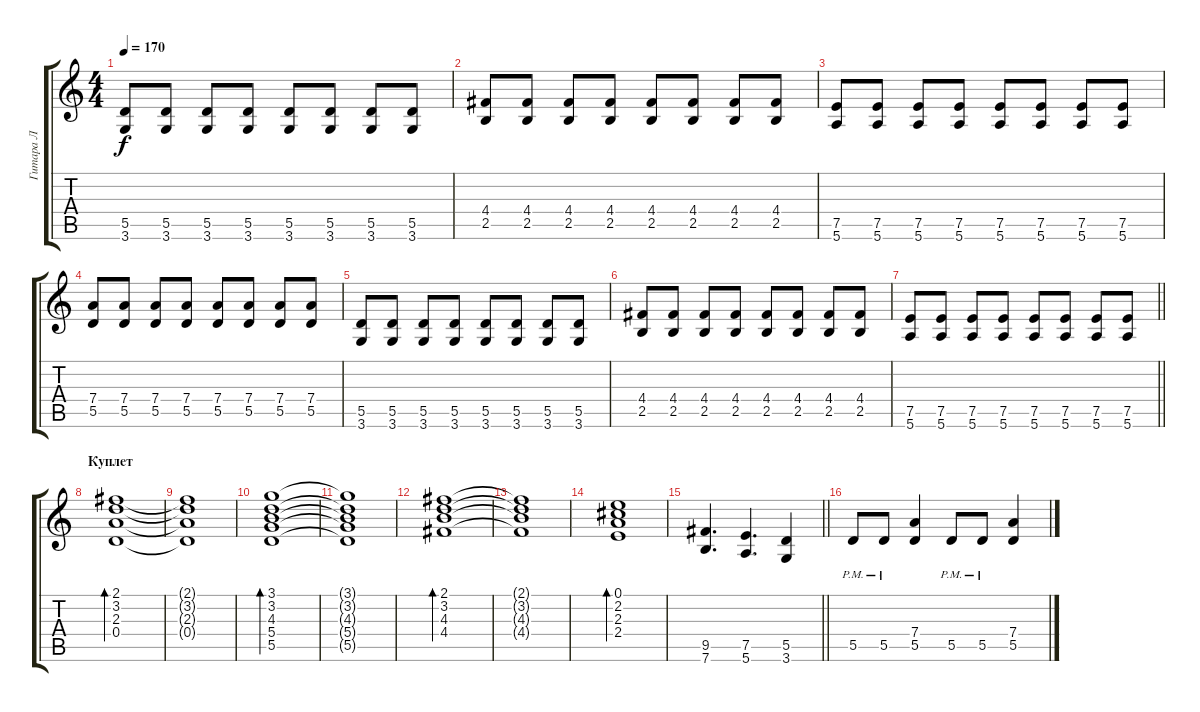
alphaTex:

\track ("Гитара Л" "Гитара Л") {instrument distortionguitar}
\staff {score tabs}
\tuning (E4 B3 G3 D3 A2 E2) {hide}
\ts (4 4)
\tempo 170
\clef g2
\ks c
(5.5 3.6).8{dy f} (5.5 3.6).8 (5.5 3.6).8 (5.5 3.6).8 (5.5 3.6).8 (5.5 3.6).8 (5.5 3.6).8 (5.5 3.6).8 |
(4.4 2.5).8 (4.4 2.5).8 (4.4 2.5).8 (4.4 2.5).8 (4.4 2.5).8 (4.4 2.5).8 (4.4 2.5).8 (4.4 2.5).8 |
(7.5 5.6).8 (7.5 5.6).8 (7.5 5.6).8 (7.5 5.6).8 (7.5 5.6).8 (7.5 5.6).8 (7.5 5.6).8 (7.5 5.6).8 |
(7.4 5.5).8 (7.4 5.5).8 (7.4 5.5).8 (7.4 5.5).8 (7.4 5.5).8 (7.4 5.5).8 (7.4 5.5).8 (7.4 5.5).8 |
(5.5 3.6).8 (5.5 3.6).8 (5.5 3.6).8 (5.5 3.6).8 (5.5 3.6).8 (5.5 3.6).8 (5.5 3.6).8 (5.5 3.6).8 |
(4.4 2.5).8 (4.4 2.5).8 (4.4 2.5).8 (4.4 2.5).8 (4.4 2.5).8 (4.4 2.5).8 (4.4 2.5).8 (4.4 2.5).8 |
\barLineRight lightlight
(7.5 5.6).8 (7.5 5.6).8 (7.5 5.6).8 (7.5 5.6).8 (7.5 5.6).8 (7.5 5.6).8 (7.5 5.6).8 (7.5 5.6).8 |
\section ("" "Куплет")
(2.1 3.2 2.3 0.4).1{bd 240 volume 13 instrument electricguitarclean} |
(2.1{t} 3.2{t} 2.3{t} 0.4{t}).1 |
(3.1 3.2 4.3 5.4 5.5).1{bd 240} |
(3.1{t} 3.2{t} 4.3{t} 5.4{t} 5.5{t}).1 |
(2.1 3.2 4.3 4.4).1{bd 240} |
(2.1{t} 3.2{t} 4.3{t} 4.4{t}).1 |
(0.1 2.2 2.3 2.4).1{bd 240} |
\barLineRight lightlight
(9.5 7.6).4{d instrument distortionguitar} (7.5 5.6).4{d} (5.5 3.6).4 |
5.5{pm}.8 5.5{pm}.8 (7.4 5.5).4 5.5{pm}.8 5.5{pm}.8 (7.4 5.5).4
